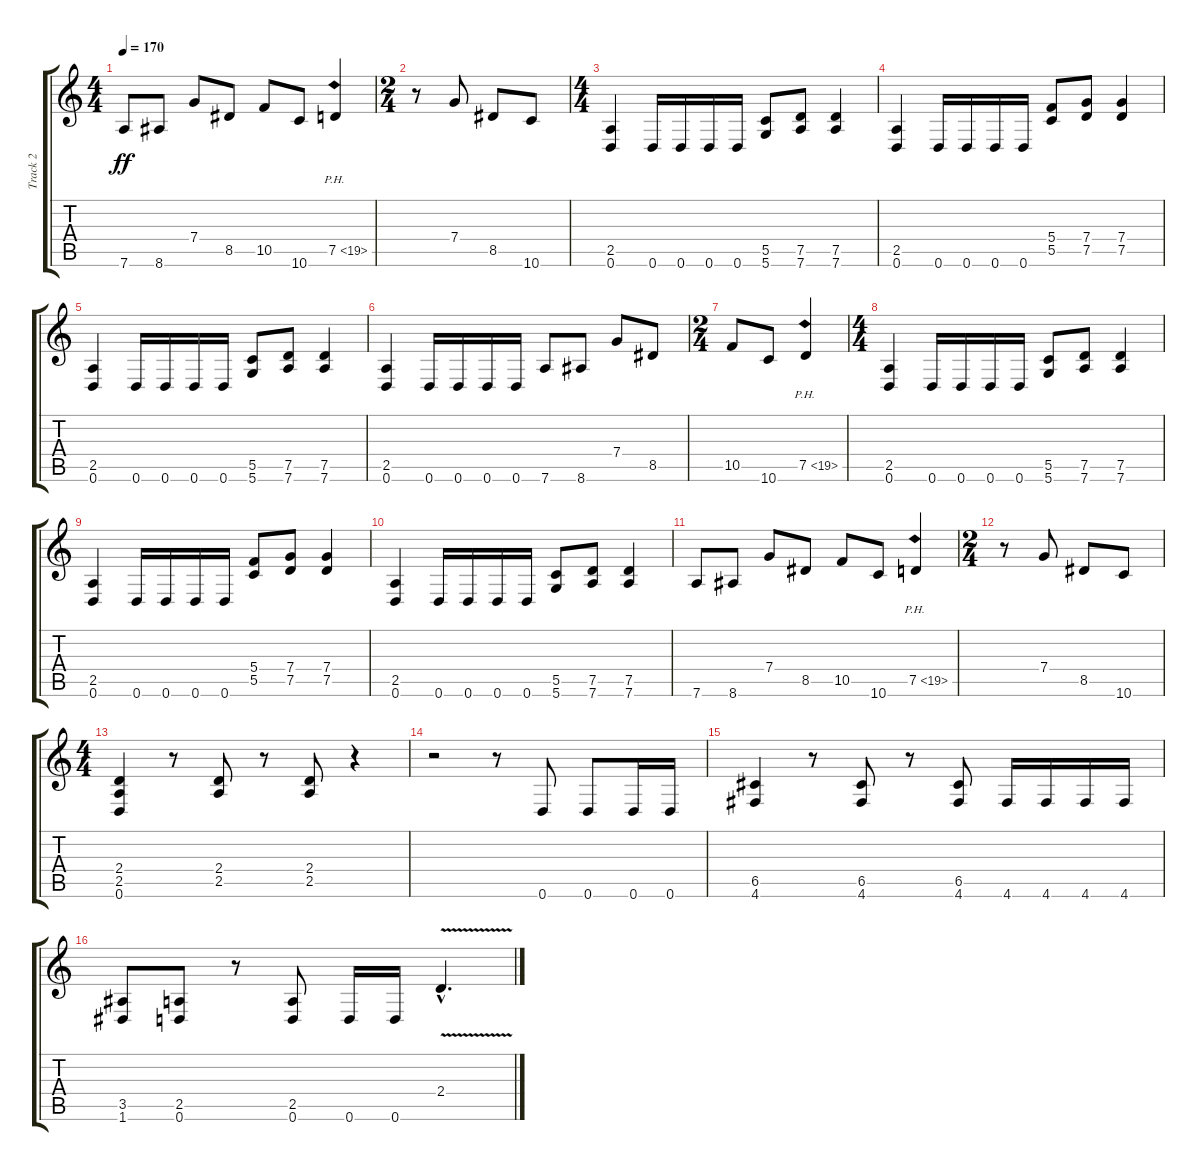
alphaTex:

\track ("Track 2" "Track 2") {instrument distortionguitar}
\staff {score tabs}
\tuning (D4 A3 F3 C3 G2 D2) {hide}
\ts (4 4)
\tempo 170
\clef g2
\ks c
7.6.8{dy ff} 8.6.8 7.4.8 8.5.8 10.5.8 10.6.8 7.5{ph 12}.4{instrument guitarharmonics} |
\ts (2 4)
r.8 7.4.8{instrument distortionguitar} 8.5.8 10.6.8 |
\ts (4 4)
(2.5 0.6).4 0.6.16 0.6.16 0.6.16 0.6.16 (5.5 5.6).8 (7.5 7.6).8 (7.5 7.6).4 |
(2.5 0.6).4 0.6.16 0.6.16 0.6.16 0.6.16 (5.4 5.5).8 (7.4 7.5).8 (7.4 7.5).4 |
(2.5 0.6).4 0.6.16 0.6.16 0.6.16 0.6.16 (5.5 5.6).8 (7.5 7.6).8 (7.5 7.6).4 |
(2.5 0.6).4 0.6.16 0.6.16 0.6.16 0.6.16 7.6.8 8.6.8 7.4.8 8.5.8 |
\ts (2 4)
10.5.8 10.6.8 7.5{ph 12}.4{instrument guitarharmonics} |
\ts (4 4)
(2.5 0.6).4{instrument distortionguitar} 0.6.16 0.6.16 0.6.16 0.6.16 (5.5 5.6).8 (7.5 7.6).8 (7.5 7.6).4 |
(2.5 0.6).4 0.6.16 0.6.16 0.6.16 0.6.16 (5.4 5.5).8 (7.4 7.5).8 (7.4 7.5).4 |
(2.5 0.6).4 0.6.16 0.6.16 0.6.16 0.6.16 (5.5 5.6).8 (7.5 7.6).8 (7.5 7.6).4 |
7.6.8 8.6.8 7.4.8 8.5.8 10.5.8 10.6.8 7.5{ph 12}.4{instrument guitarharmonics} |
\ts (2 4)
r.8 7.4.8{instrument distortionguitar} 8.5.8 10.6.8 |
\ts (4 4)
(2.4 2.5 0.6).4 r.8 (2.4 2.5).8 r.8 (2.4 2.5).8 r.4 |
r.2 r.8 0.6.8 0.6.8 0.6.16 0.6.16 |
(6.5 4.6).4 r.8 (6.5 4.6).8 r.8 (6.5 4.6).8 4.6.16 4.6.16 4.6.16 4.6.16 |
(3.5 1.6).8 (2.5 0.6).8 r.8 (2.5 0.6).8 0.6.16 0.6.16 2.4{v hac}.4{d instrument distortionguitar}
